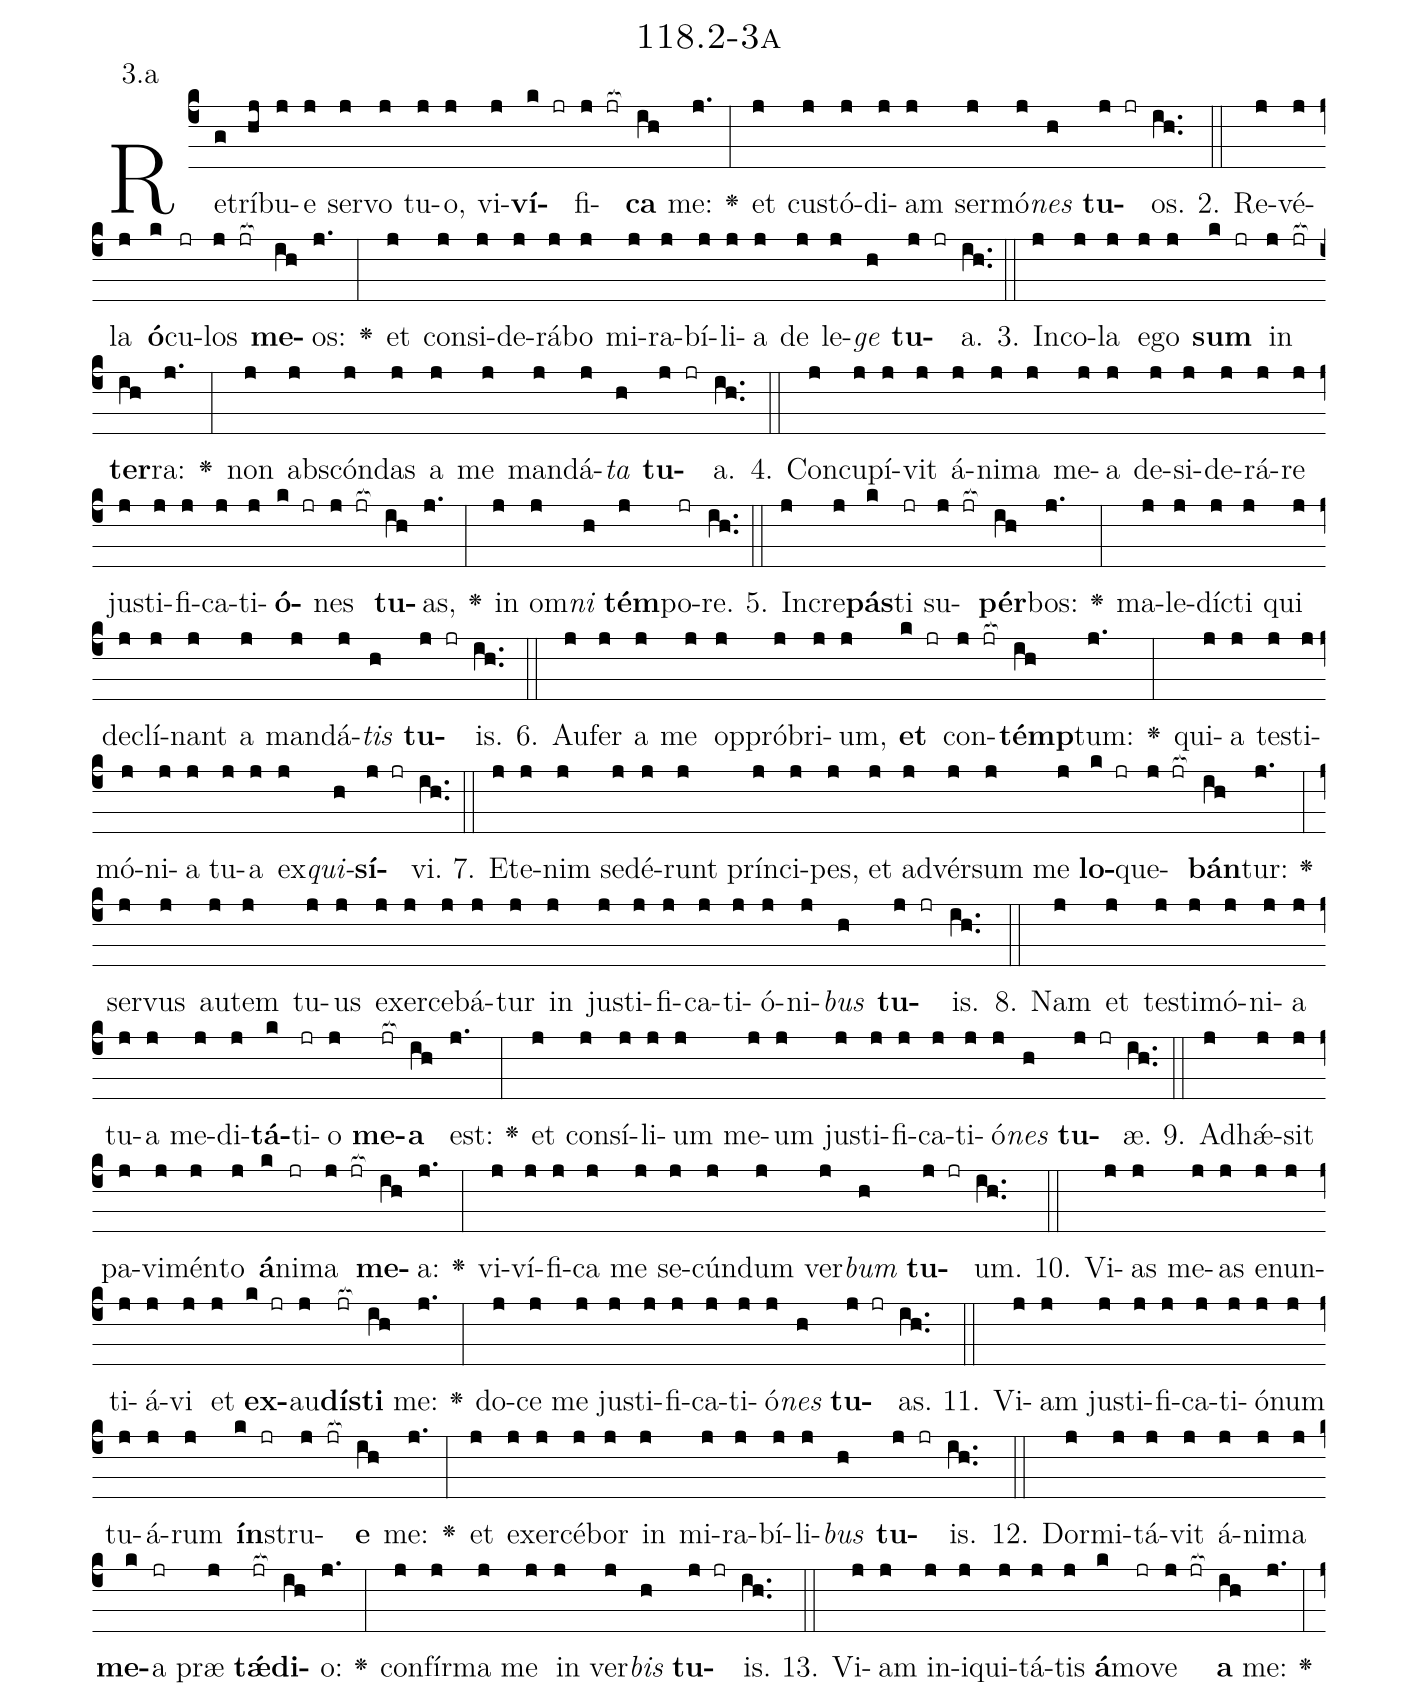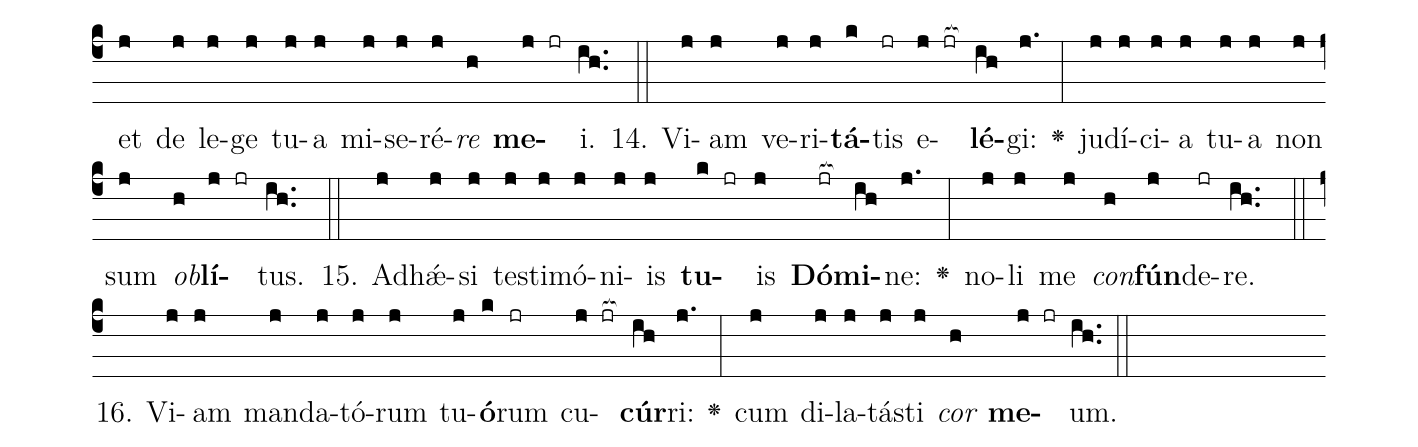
name: 118.2-3a;
annotation: 3.a;
%%
(c4)Re(g)trí(hj)bu(j)e(j) ser(j)vo(j) tu(j)o,(j) vi(j)<b>ví</b>(k jr)fi(j jr[ocb:1{])<b>ca</b>(ih[ocb:0}]) me:(j.) <v>\greheightstar</v>(:) et(j) cus(j)tó(j)di(j)am(j) ser(j)mó(j)<i>nes</i>(h) <b>tu</b>(j jr)os.(ih..) (::)
2. Re(j)vé(j)la(j) <b>ó</b>(k)cu(jr)los(j jr[ocb:1{]) <b>me</b>(ih[ocb:0}])os:(j.) <v>\greheightstar</v>(:) et(j) con(j)si(j)de(j)rá(j)bo(j) mi(j)ra(j)bí(j)li(j)a(j) de(j) le(j)<i>ge</i>(h) <b>tu</b>(j jr)a.(ih..) (::)
3. In(j)co(j)la(j) e(j)go(j) <b>sum</b>(k jr) in(j jr[ocb:1{]) <b>ter</b>(ih[ocb:0}])ra:(j.) <v>\greheightstar</v>(:) non(j) abs(j)cón(j)das(j) a(j) me(j) man(j)dá(j)<i>ta</i>(h) <b>tu</b>(j jr)a.(ih..) (::)
4. Con(j)cu(j)pí(j)vit(j) á(j)ni(j)ma(j) me(j)a(j) de(j)si(j)de(j)rá(j)re(j) jus(j)ti(j)fi(j)ca(j)ti(j)<b>ó</b>(k jr)nes(j jr[ocb:1{]) <b>tu</b>(ih[ocb:0}])as,(j.) <v>\greheightstar</v>(:) in(j) om(j)<i>ni</i>(h) <b>tém</b>(j)po(jr)re.(ih..) (::)
5. In(j)cre(j)<b>pás</b>(k)ti(jr) su(j jr[ocb:1{])<b>pér</b>(ih[ocb:0}])bos:(j.) <v>\greheightstar</v>(:) ma(j)le(j)díc(j)ti(j) qui(j) de(j)clí(j)nant(j) a(j) man(j)dá(j)<i>tis</i>(h) <b>tu</b>(j jr)is.(ih..) (::)
6. Au(j)fer(j) a(j) me(j) op(j)pró(j)bri(j)um,(j) <b>et</b>(k jr) con(j jr[ocb:1{])<b>témp</b>(ih[ocb:0}])tum:(j.) <v>\greheightstar</v>(:) qui(j)a(j) tes(j)ti(j)mó(j)ni(j)a(j) tu(j)a(j) ex(j)<i>qui</i>(h)<b>sí</b>(j jr)vi.(ih..) (::)
7. Et(j)e(j)nim(j) se(j)dé(j)runt(j) prín(j)ci(j)pes,(j) et(j) ad(j)vér(j)sum(j) me(j) <b>lo</b>(k jr)que(j jr[ocb:1{])<b>bán</b>(ih[ocb:0}])tur:(j.) <v>\greheightstar</v>(:) ser(j)vus(j) au(j)tem(j) tu(j)us(j) ex(j)er(j)ce(j)bá(j)tur(j) in(j) jus(j)ti(j)fi(j)ca(j)ti(j)ó(j)ni(j)<i>bus</i>(h) <b>tu</b>(j jr)is.(ih..) (::)
8. Nam(j) et(j) tes(j)ti(j)mó(j)ni(j)a(j) tu(j)a(j) me(j)di(j)<b>tá</b>(k)ti(jr)o(j) <b>me</b>(jr[ocb:1{])<b>a</b>(ih[ocb:0}]) est:(j.) <v>\greheightstar</v>(:) et(j) con(j)sí(j)li(j)um(j) me(j)um(j) jus(j)ti(j)fi(j)ca(j)ti(j)ó(j)<i>nes</i>(h) <b>tu</b>(j jr)æ.(ih..) (::)
9. Ad(j)hǽ(j)sit(j) pa(j)vi(j)mén(j)to(j) <b>á</b>(k)ni(jr)ma(j jr[ocb:1{]) <b>me</b>(ih[ocb:0}])a:(j.) <v>\greheightstar</v>(:) vi(j)ví(j)fi(j)ca(j) me(j) se(j)cún(j)dum(j) ver(j)<i>bum</i>(h) <b>tu</b>(j jr)um.(ih..) (::)
10. Vi(j)as(j) me(j)as(j) e(j)nun(j)ti(j)á(j)vi(j) et(j) <b>ex</b>(k jr)au(j)<b>dís</b>(jr[ocb:1{])<b>ti</b>(ih[ocb:0}]) me:(j.) <v>\greheightstar</v>(:) do(j)ce(j) me(j) jus(j)ti(j)fi(j)ca(j)ti(j)ó(j)<i>nes</i>(h) <b>tu</b>(j jr)as.(ih..) (::)
11. Vi(j)am(j) jus(j)ti(j)fi(j)ca(j)ti(j)ó(j)num(j) tu(j)á(j)rum(j) <b>ín</b>(k jr)stru(j jr[ocb:1{])<b>e</b>(ih[ocb:0}]) me:(j.) <v>\greheightstar</v>(:) et(j) ex(j)er(j)cé(j)bor(j) in(j) mi(j)ra(j)bí(j)li(j)<i>bus</i>(h) <b>tu</b>(j jr)is.(ih..) (::)
12. Dor(j)mi(j)tá(j)vit(j) á(j)ni(j)ma(j) <b>me</b>(k)a(jr) præ(j) <b>tǽ</b>(jr[ocb:1{])<b>di</b>(ih[ocb:0}])o:(j.) <v>\greheightstar</v>(:) con(j)fír(j)ma(j) me(j) in(j) ver(j)<i>bis</i>(h) <b>tu</b>(j jr)is.(ih..) (::)
13. Vi(j)am(j) in(j)i(j)qui(j)tá(j)tis(j) <b>á</b>(k)mo(jr)ve(j jr[ocb:1{]) <b>a</b>(ih[ocb:0}]) me:(j.) <v>\greheightstar</v>(:) et(j) de(j) le(j)ge(j) tu(j)a(j) mi(j)se(j)ré(j)<i>re</i>(h) <b>me</b>(j jr)i.(ih..) (::)
14. Vi(j)am(j) ve(j)ri(j)<b>tá</b>(k)tis(jr) e(j jr[ocb:1{])<b>lé</b>(ih[ocb:0}])gi:(j.) <v>\greheightstar</v>(:) ju(j)dí(j)ci(j)a(j) tu(j)a(j) non(j) sum(j) <i>ob</i>(h)<b>lí</b>(j jr)tus.(ih..) (::)
15. Ad(j)hǽ(j)si(j) tes(j)ti(j)mó(j)ni(j)is(j) <b>tu</b>(k jr)is(j) <b>Dó</b>(jr[ocb:1{])<b>mi</b>(ih[ocb:0}])ne:(j.) <v>\greheightstar</v>(:) no(j)li(j) me(j) <i>con</i>(h)<b>fún</b>(j)de(jr)re.(ih..) (::)
16. Vi(j)am(j) man(j)da(j)tó(j)rum(j) tu(j)<b>ó</b>(k)rum(jr) cu(j jr[ocb:1{])<b>cúr</b>(ih[ocb:0}])ri:(j.) <v>\greheightstar</v>(:) cum(j) di(j)la(j)tás(j)ti(j) <i>cor</i>(h) <b>me</b>(j jr)um.(ih..) (::)
